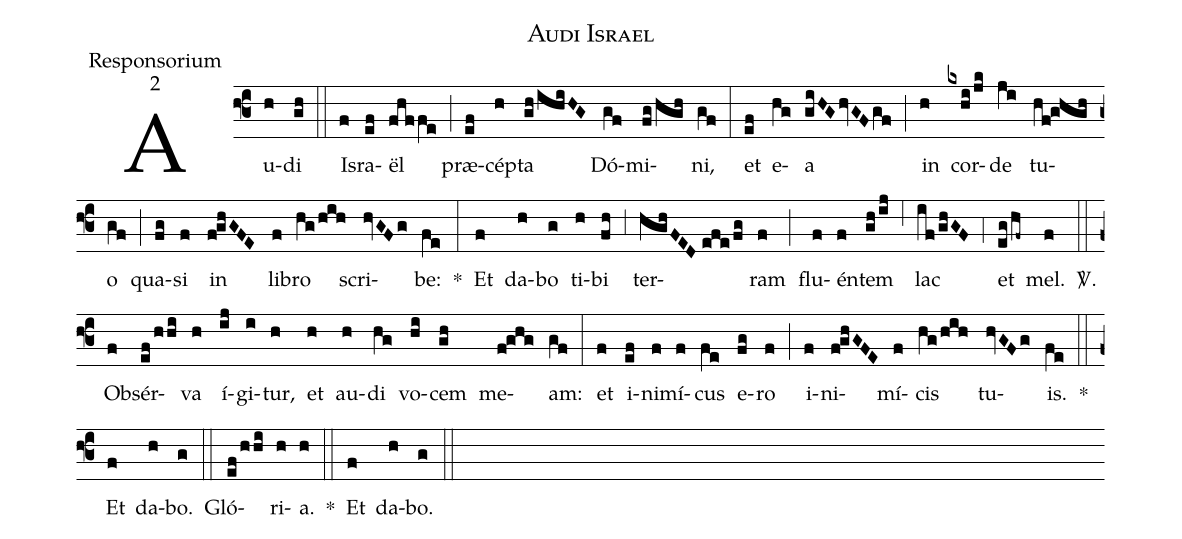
name:Audi Israel;
office-part:Responsorium;
mode:2;
%%
(f3) Au(h)di(gh) (::) Is(f)ra(ef)ël(fhffe) (;) præ(ef)cép(h)ta(gh/ihiHG) Dó(gf)mi(fg/hgh)ni,(gf) (:) et(ef) e(hg)a(giHG/hvGF/gf) (;) in(h) cor(kxhi/jk)de(ji) tu(hf!ghgh)o(gf) (;) qua(fg)si(f) in(f!ghGFE) li(f)bro(hg/hih) scri(hvGFg)be:(fe) *(:) Et(f) da(h)bo(g) ti(h)bi(fh) (;3) ter(hghFED//efe/fg)ram(f) (;) flu(f)én(f)tem(gh/ij) (;6) lac(if/ghGF) (;4) et(eg/hf~) mel.(f) <sp>V/</sp>.(::) Ob(f)sér(ef/hhi)va(h) í(ij)gi(i)tur,(h) et(h) au(h)di(hg) vo(hi)cem(gh) me(f!ghg)am:(gf) (:) et(f) i(ef)ni(f)mí(f)cus(fe) e(fg)ro(f) (;) i(f)ni(f!ghGFE)mí(f)cis(hg/hih) tu(hvGFg)is.(fe) *(::) Et(f) da(h)bo.(g) (::) Gló(ef/hhi)ri(h)a.(h) *(::) Et(f) da(h)bo.(g) (::)
